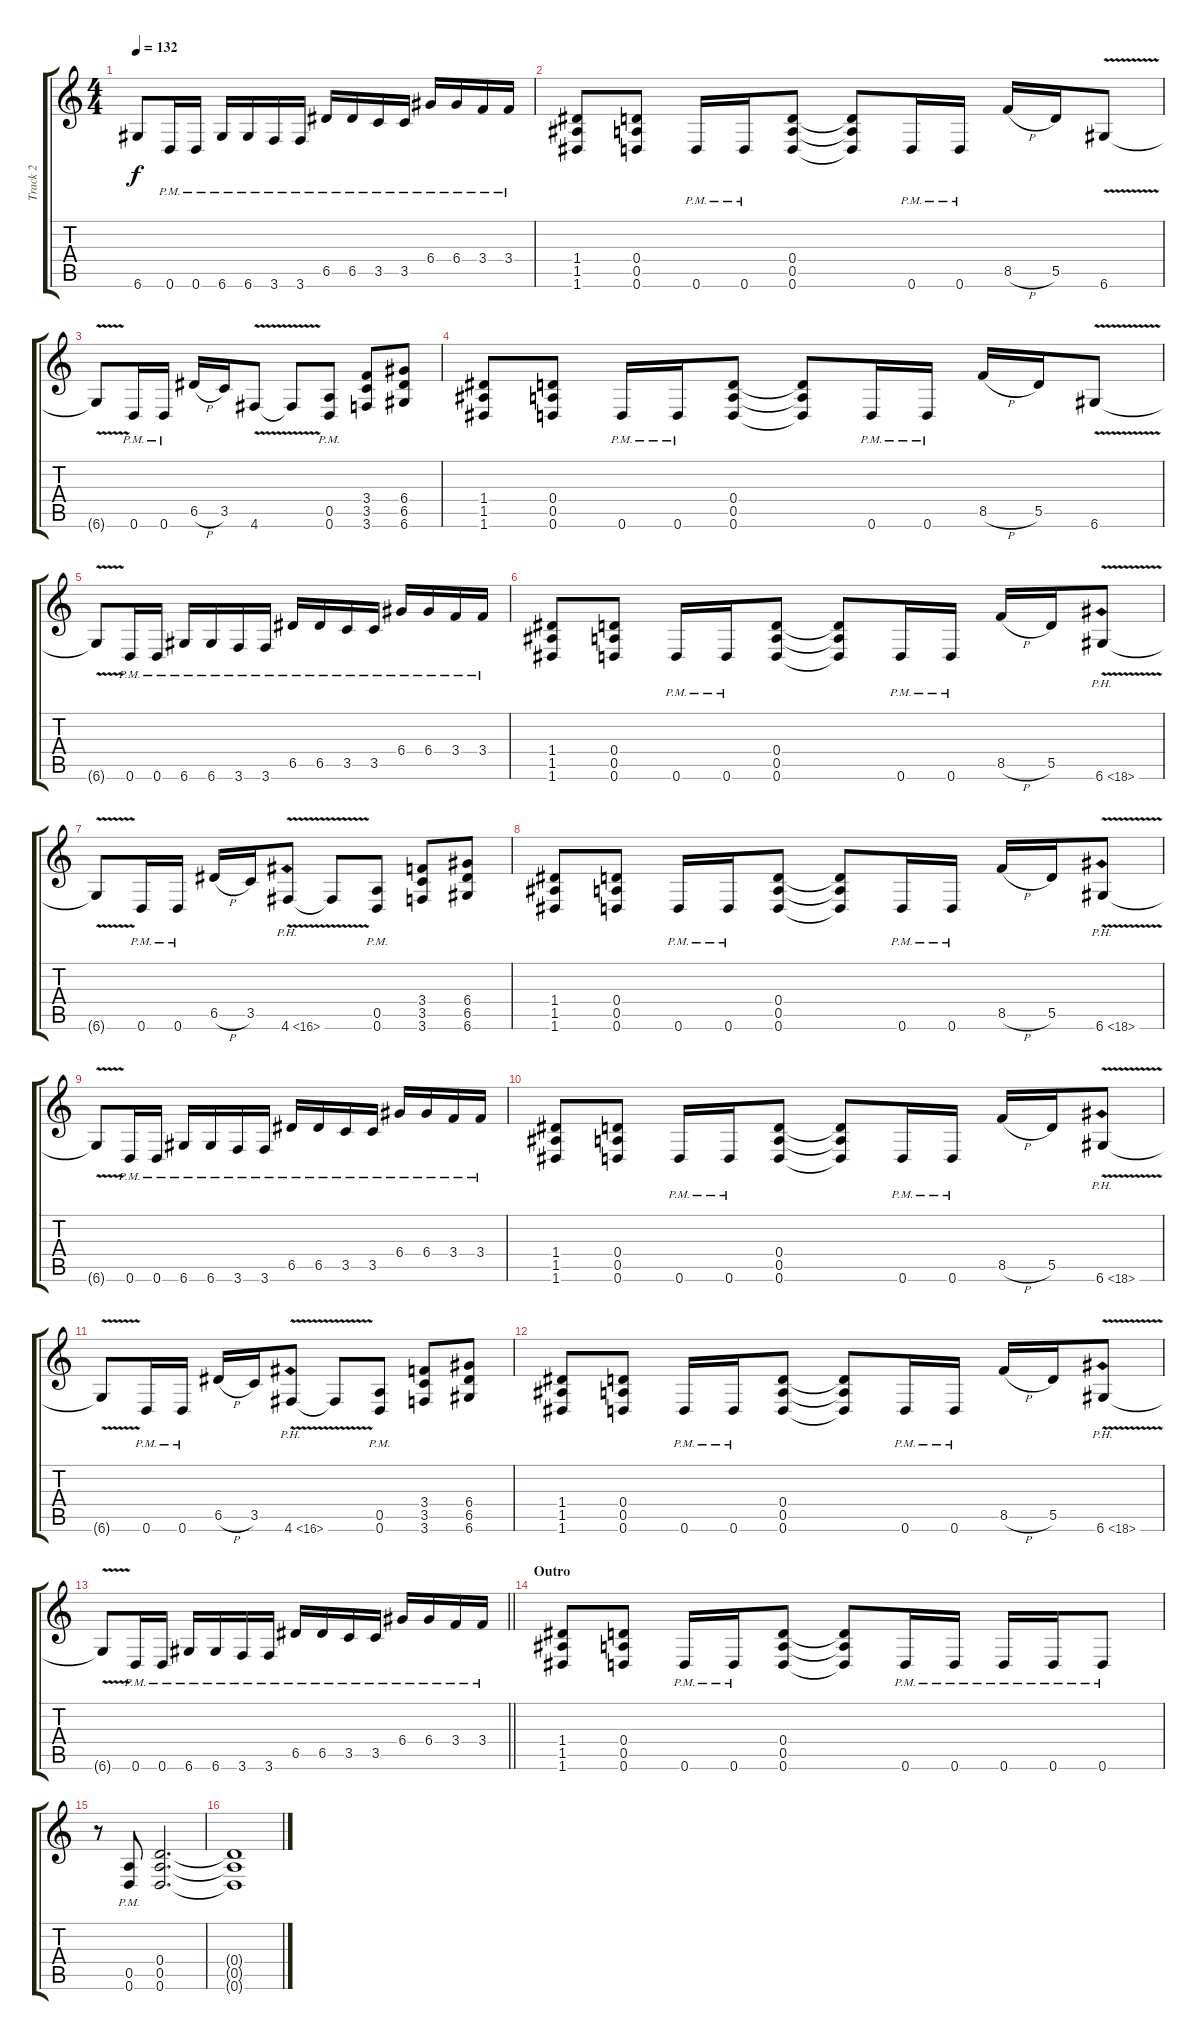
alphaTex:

\track ("Track 2" "Track 2") {instrument overdrivenguitar}
\staff {score tabs}
\tuning (E4 B3 G3 D3 A2 D2) {hide}
\ts (4 4)
\tempo 132
\clef g2
\ks c
6.6{t}.8{dy f} 0.6{pm}.16 0.6{pm}.16 6.6{pm}.16 6.6{pm}.16 3.6{pm}.16 3.6{pm}.16 6.5{pm}.16 6.5{pm}.16 3.5{pm}.16 3.5{pm}.16 6.4{pm}.16 6.4{pm}.16 3.4{pm}.16 3.4{pm}.16 |
(1.4 1.5 1.6).8 (0.4 0.5 0.6).8 0.6{pm}.16 0.6{pm}.16 (0.4 0.5 0.6).8 (0.4{t} 0.5{t} 0.6{t}).8 0.6{pm}.16 0.6{pm}.16 8.5{h}.16 5.5.16 6.6{v}.8 |
6.6{t}.8 0.6{pm}.16 0.6{pm}.16 6.5{h}.16 3.5.16 4.6{v}.8 4.6{t}.8 (0.5{pm} 0.6{pm}).8 (3.4 3.5 3.6).8 (6.4 6.5 6.6).8 |
(1.4 1.5 1.6).8 (0.4 0.5 0.6).8 0.6{pm}.16 0.6{pm}.16 (0.4 0.5 0.6).8 (0.4{t} 0.5{t} 0.6{t}).8 0.6{pm}.16 0.6{pm}.16 8.5{h}.16 5.5.16 6.6{v}.8 |
6.6{t}.8 0.6{pm}.16 0.6{pm}.16 6.6{pm}.16 6.6{pm}.16 3.6{pm}.16 3.6{pm}.16 6.5{pm}.16 6.5{pm}.16 3.5{pm}.16 3.5{pm}.16 6.4{pm}.16 6.4{pm}.16 3.4{pm}.16 3.4{pm}.16 |
(1.4 1.5 1.6).8 (0.4 0.5 0.6).8 0.6{pm}.16 0.6{pm}.16 (0.4 0.5 0.6).8 (0.4{t} 0.5{t} 0.6{t}).8 0.6{pm}.16 0.6{pm}.16 8.5{h}.16 5.5.16 6.6{ph 12 v}.8{instrument guitarharmonics} |
6.6{t}.8 0.6{pm}.16{instrument overdrivenguitar} 0.6{pm}.16 6.5{h}.16 3.5.16 4.6{ph 12 v}.8{instrument guitarharmonics} 4.6{t}.8 (0.5{pm} 0.6{pm}).8{instrument overdrivenguitar} (3.4 3.5 3.6).8 (6.4 6.5 6.6).8 |
(1.4 1.5 1.6).8 (0.4 0.5 0.6).8 0.6{pm}.16 0.6{pm}.16 (0.4 0.5 0.6).8 (0.4{t} 0.5{t} 0.6{t}).8 0.6{pm}.16 0.6{pm}.16 8.5{h}.16 5.5.16 6.6{ph 12 v}.8{instrument guitarharmonics} |
6.6{t}.8 0.6{pm}.16{instrument overdrivenguitar} 0.6{pm}.16 6.6{pm}.16 6.6{pm}.16 3.6{pm}.16 3.6{pm}.16 6.5{pm}.16 6.5{pm}.16 3.5{pm}.16 3.5{pm}.16 6.4{pm}.16 6.4{pm}.16 3.4{pm}.16 3.4{pm}.16 |
(1.4 1.5 1.6).8 (0.4 0.5 0.6).8 0.6{pm}.16 0.6{pm}.16 (0.4 0.5 0.6).8 (0.4{t} 0.5{t} 0.6{t}).8 0.6{pm}.16 0.6{pm}.16 8.5{h}.16 5.5.16 6.6{ph 12 v}.8{instrument guitarharmonics} |
6.6{t}.8 0.6{pm}.16{instrument overdrivenguitar} 0.6{pm}.16 6.5{h}.16 3.5.16 4.6{ph 12 v}.8{instrument guitarharmonics} 4.6{t}.8 (0.5{pm} 0.6{pm}).8{instrument overdrivenguitar} (3.4 3.5 3.6).8 (6.4 6.5 6.6).8 |
(1.4 1.5 1.6).8 (0.4 0.5 0.6).8 0.6{pm}.16 0.6{pm}.16 (0.4 0.5 0.6).8 (0.4{t} 0.5{t} 0.6{t}).8 0.6{pm}.16 0.6{pm}.16 8.5{h}.16 5.5.16 6.6{ph 12 v}.8{instrument guitarharmonics} |
\barLineRight lightlight
6.6{t}.8 0.6{pm}.16{instrument overdrivenguitar} 0.6{pm}.16 6.6{pm}.16 6.6{pm}.16 3.6{pm}.16 3.6{pm}.16 6.5{pm}.16 6.5{pm}.16 3.5{pm}.16 3.5{pm}.16 6.4{pm}.16 6.4{pm}.16 3.4{pm}.16 3.4{pm}.16 |
\section ("" "Outro")
(1.4 1.5 1.6).8 (0.4 0.5 0.6).8 0.6{pm}.16 0.6{pm}.16 (0.4 0.5 0.6).8 (0.4{t} 0.5{t} 0.6{t}).8 0.6{pm}.16 0.6{pm}.16 0.6{pm}.16 0.6{pm}.16 0.6{pm}.8 |
r.8 (0.5{pm} 0.6{pm}).8 (0.4 0.5 0.6).2{d} |
(0.4{t} 0.5{t} 0.6{t}).1
